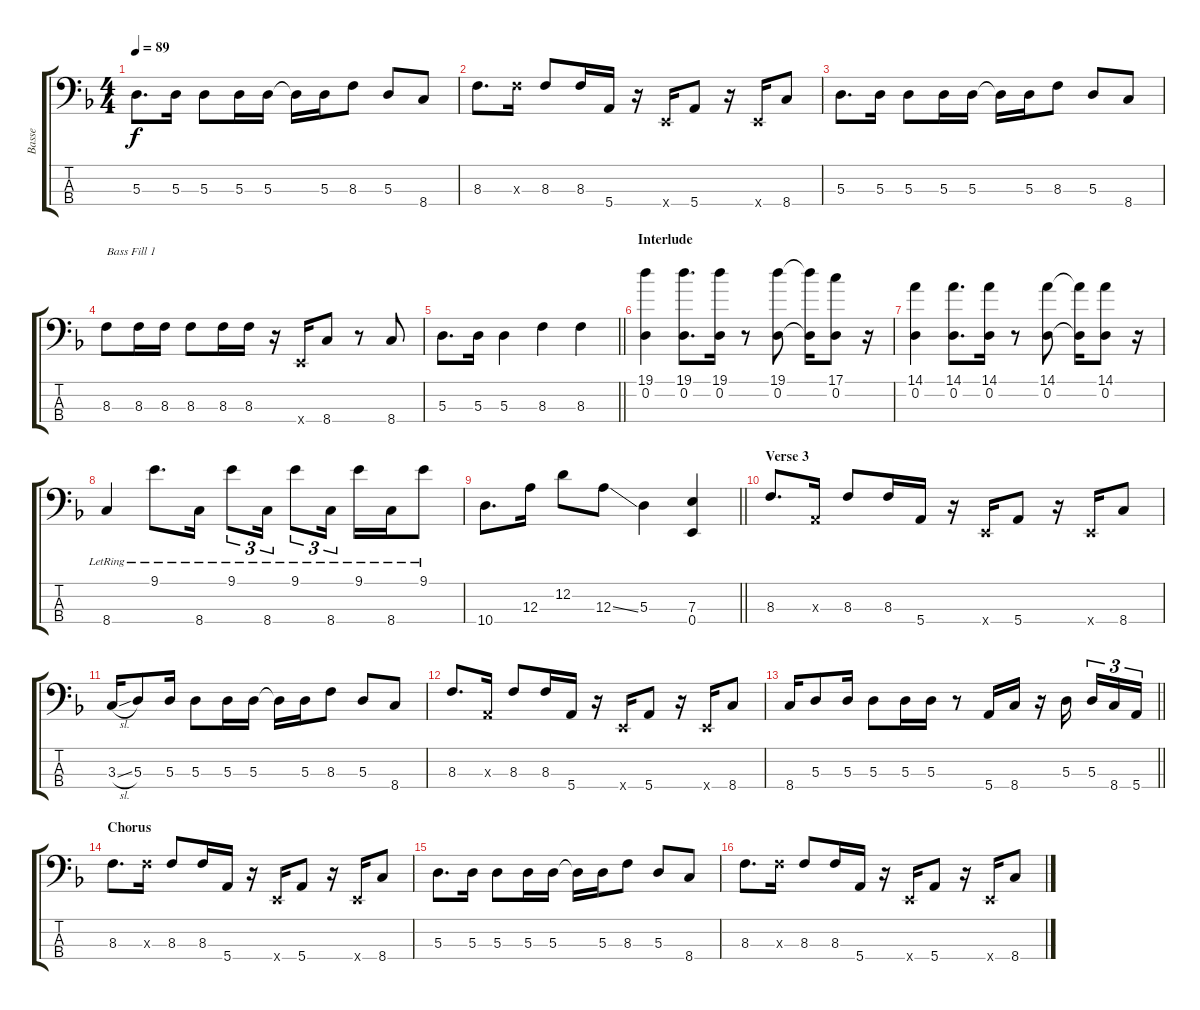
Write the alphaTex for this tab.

\track ("Basse" "Basse") {instrument electricbassfinger}
\staff {score tabs}
\tuning (G2 D2 A1 E1) {hide}
\ts (4 4)
\tempo 89
\clef f4
\ks f
5.3.8{d dy f} 5.3.16 5.3.8 5.3.16 5.3.16 5.3{t}.16 5.3.16 8.3.8 5.3.8 8.4.8 |
8.3.8{d} 8.3{x}.16 8.3.8 8.3.16 5.4.16 r.16 0.4{x}.16 5.4.8 r.16 0.4{x}.16 8.4.8 |
5.3.8{d} 5.3.16 5.3.8 5.3.16 5.3.16 5.3{t}.16 5.3.16 8.3.8 5.3.8 8.4.8 |
8.3.8{txt "Bass Fill 1"} 8.3.16 8.3.16 8.3.8 8.3.16 8.3.16 r.16 0.4{x}.16 8.4.8 r.8 8.4.8 |
\barLineRight lightlight
5.3.8{d} 5.3.16 5.3.4 8.3.4 8.3.4 |
\section ("" "Interlude")
(19.1 0.2).4 (19.1 0.2).8{d} (19.1 0.2).16 r.8 (19.1 0.2).8 (19.1{t} 0.2{t}).16 (17.1 0.2).8 r.16 |
(14.1 0.2).4 (14.1 0.2).8{d} (14.1 0.2).16 r.8 (14.1 0.2).8 (14.1{t} 0.2{t}).16 (14.1 0.2).8 r.16 |
8.4{lr}.4 9.1{lr}.8{d} 8.4{lr}.16 9.1{lr}.8{tu (3 2)} 8.4{lr}.16{tu (3 2)} 9.1{lr}.8{tu (3 2)} 8.4{lr}.16{tu (3 2)} 9.1{lr}.16 8.4{lr}.16 9.1{lr}.8 |
\barLineRight lightlight
10.4.8{d} 12.3.16 12.2.8 12.3{ss}.8 5.3.4 (7.3 0.4).4 |
\section ("" "Verse 3")
8.3.8{d} 0.3{x}.16 8.3.8 8.3.16 5.4.16 r.16 0.4{x}.16 5.4.8 r.16 0.4{x}.16 8.4.8 |
3.3{sl}.16 5.3.8 5.3.16 5.3.8 5.3.16 5.3.16 5.3{t}.16 5.3.16 8.3.8 5.3.8 8.4.8 |
8.3.8{d} 0.3{x}.16 8.3.8 8.3.16 5.4.16 r.16 0.4{x}.16 5.4.8 r.16 0.4{x}.16 8.4.8 |
\barLineRight lightlight
8.4.16 5.3.8 5.3.16 5.3.8 5.3.16 5.3.16 r.8 5.4.16 8.4.16 r.16 5.3.16{beam splitsecondary} 5.3.16{tu (3 2)} 8.4.16{tu (3 2)} 5.4.16{tu (3 2)} |
\section ("" "Chorus")
8.3.8{d} 8.3{x}.16 8.3.8 8.3.16 5.4.16 r.16 0.4{x}.16 5.4.8 r.16 0.4{x}.16 8.4.8 |
5.3.8{d} 5.3.16 5.3.8 5.3.16 5.3.16 5.3{t}.16 5.3.16 8.3.8 5.3.8 8.4.8 |
8.3.8{d} 8.3{x}.16 8.3.8 8.3.16 5.4.16 r.16 0.4{x}.16 5.4.8 r.16 0.4{x}.16 8.4.8
